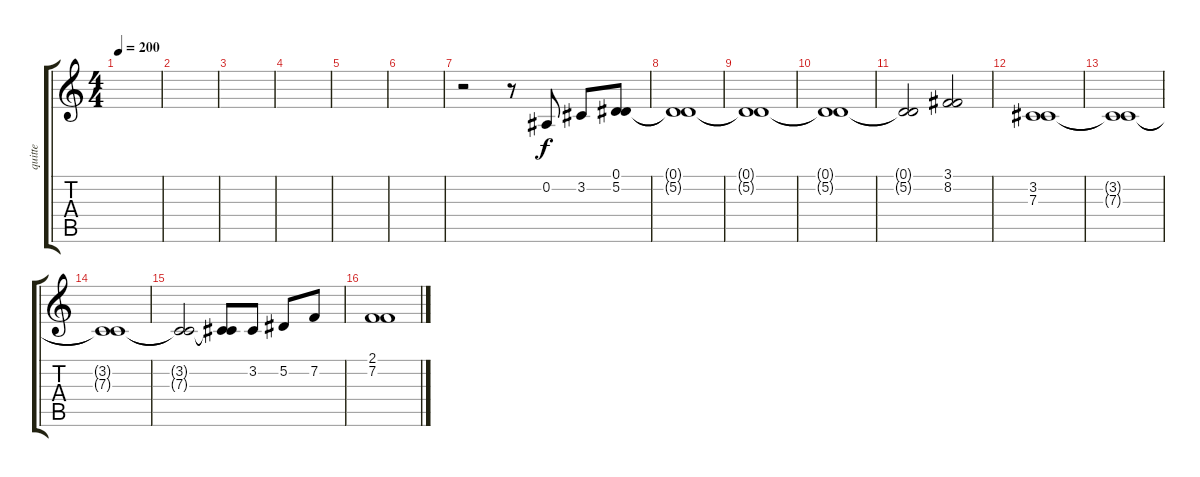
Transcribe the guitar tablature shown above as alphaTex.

\track ("quitte" "quitte") {instrument tenorsax}
\staff {score tabs}
\tuning (Eb4 Bb3 Gb3 Db3 Ab2 Eb2) {hide}
\ts (4 4)
\tempo 200
\clef g2
\ks c
|
|
|
|
|
|
r.2 r.8 0.2.8 3.2.8 (0.1 5.2).8 |
(0.1{t} 5.2{t}).1 |
(0.1{t} 5.2{t}).1 |
(0.1{t} 5.2{t}).1 |
(0.1{t} 5.2{t}).2 (3.1 8.2).2 |
(3.2 7.3).1 |
(3.2{t} 7.3{t}).1 |
(3.2{t} 7.3{t}).1 |
(3.2{t} 7.3{t}).2 (3.2{t} 7.3{t}).8 3.2.8 5.2.8 7.2.8 |
(2.1 7.2).1
